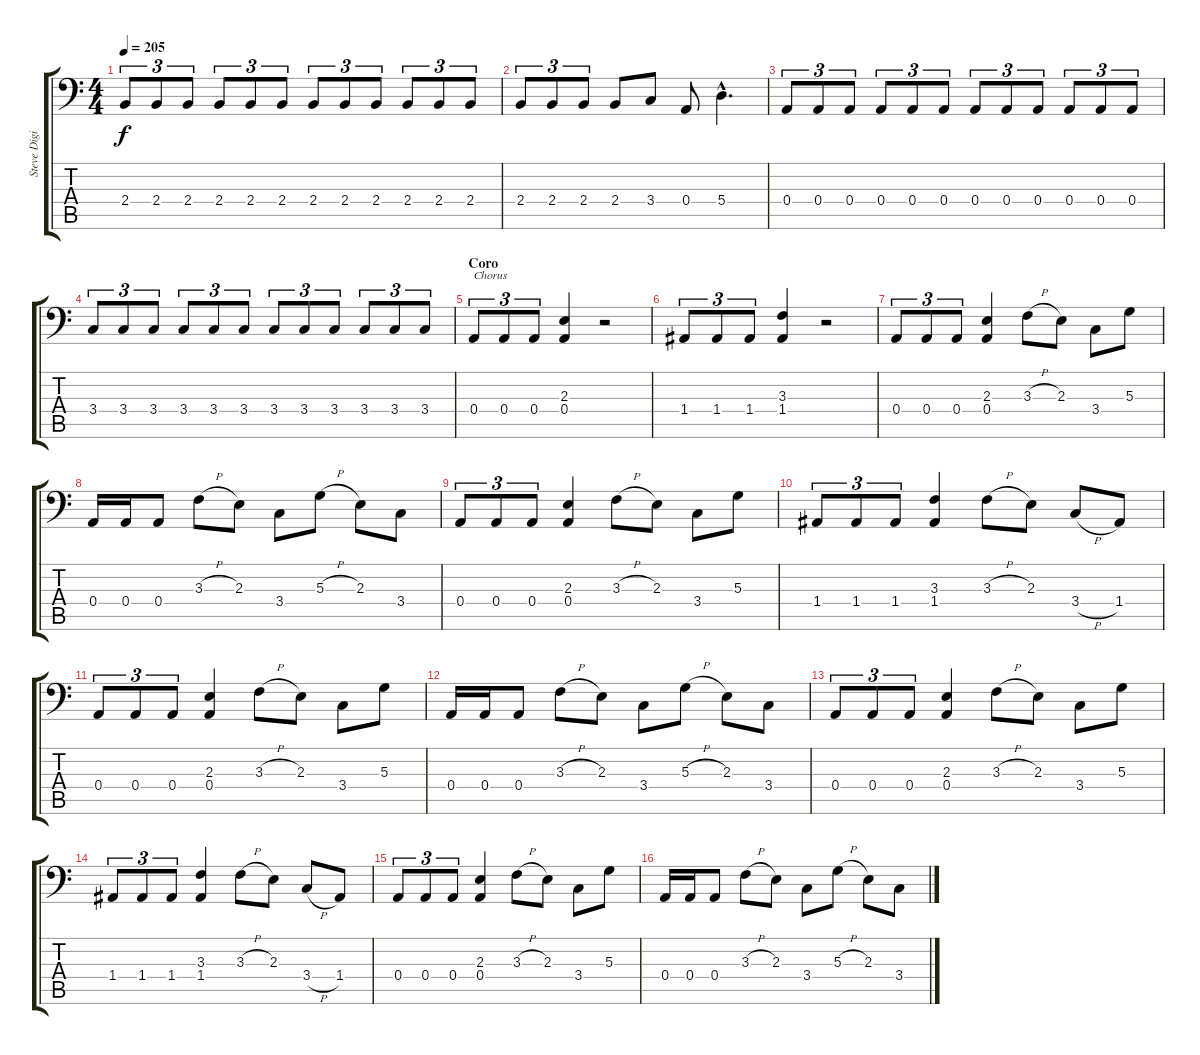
\track ("Steve Digiorgio" "Steve Digi") {instrument electricbasspick}
\staff {score tabs}
\tuning (C3 G2 D2 A1 E1 B0) {hide}
\ts (4 4)
\tempo 205
\clef f4
\ks c
2.4.8{tu (3 2) dy f} 2.4.8{tu (3 2)} 2.4.8{tu (3 2)} 2.4.8{tu (3 2)} 2.4.8{tu (3 2)} 2.4.8{tu (3 2)} 2.4.8{tu (3 2)} 2.4.8{tu (3 2)} 2.4.8{tu (3 2)} 2.4.8{tu (3 2)} 2.4.8{tu (3 2)} 2.4.8{tu (3 2)} |
2.4.8{tu (3 2)} 2.4.8{tu (3 2)} 2.4.8{tu (3 2)} 2.4.8 3.4.8 0.4.8 5.4{hac}.4{d} |
0.4.8{tu (3 2)} 0.4.8{tu (3 2)} 0.4.8{tu (3 2)} 0.4.8{tu (3 2)} 0.4.8{tu (3 2)} 0.4.8{tu (3 2)} 0.4.8{tu (3 2)} 0.4.8{tu (3 2)} 0.4.8{tu (3 2)} 0.4.8{tu (3 2)} 0.4.8{tu (3 2)} 0.4.8{tu (3 2)} |
3.4.8{tu (3 2)} 3.4.8{tu (3 2)} 3.4.8{tu (3 2)} 3.4.8{tu (3 2)} 3.4.8{tu (3 2)} 3.4.8{tu (3 2)} 3.4.8{tu (3 2)} 3.4.8{tu (3 2)} 3.4.8{tu (3 2)} 3.4.8{tu (3 2)} 3.4.8{tu (3 2)} 3.4.8{tu (3 2)} |
\section ("" "Coro")
0.4.8{tu (3 2) txt "Chorus"} 0.4.8{tu (3 2)} 0.4.8{tu (3 2)} (2.3 0.4).4 r.2 |
1.4.8{tu (3 2)} 1.4.8{tu (3 2)} 1.4.8{tu (3 2)} (3.3 1.4).4 r.2 |
0.4.8{tu (3 2)} 0.4.8{tu (3 2)} 0.4.8{tu (3 2)} (2.3 0.4).4 3.3{h}.8 2.3.8 3.4.8 5.3.8 |
0.4.16 0.4.16 0.4.8 3.3{h}.8 2.3.8 3.4.8 5.3{h}.8 2.3.8 3.4.8 |
0.4.8{tu (3 2)} 0.4.8{tu (3 2)} 0.4.8{tu (3 2)} (2.3 0.4).4 3.3{h}.8 2.3.8 3.4.8 5.3.8 |
1.4.8{tu (3 2)} 1.4.8{tu (3 2)} 1.4.8{tu (3 2)} (3.3 1.4).4 3.3{h}.8 2.3.8 3.4{h}.8 1.4.8 |
0.4.8{tu (3 2)} 0.4.8{tu (3 2)} 0.4.8{tu (3 2)} (2.3 0.4).4 3.3{h}.8 2.3.8 3.4.8 5.3.8 |
0.4.16 0.4.16 0.4.8 3.3{h}.8 2.3.8 3.4.8 5.3{h}.8 2.3.8 3.4.8 |
0.4.8{tu (3 2)} 0.4.8{tu (3 2)} 0.4.8{tu (3 2)} (2.3 0.4).4 3.3{h}.8 2.3.8 3.4.8 5.3.8 |
1.4.8{tu (3 2)} 1.4.8{tu (3 2)} 1.4.8{tu (3 2)} (3.3 1.4).4 3.3{h}.8 2.3.8 3.4{h}.8 1.4.8 |
0.4.8{tu (3 2)} 0.4.8{tu (3 2)} 0.4.8{tu (3 2)} (2.3 0.4).4 3.3{h}.8 2.3.8 3.4.8 5.3.8 |
0.4.16 0.4.16 0.4.8 3.3{h}.8 2.3.8 3.4.8 5.3{h}.8 2.3.8 3.4.8
